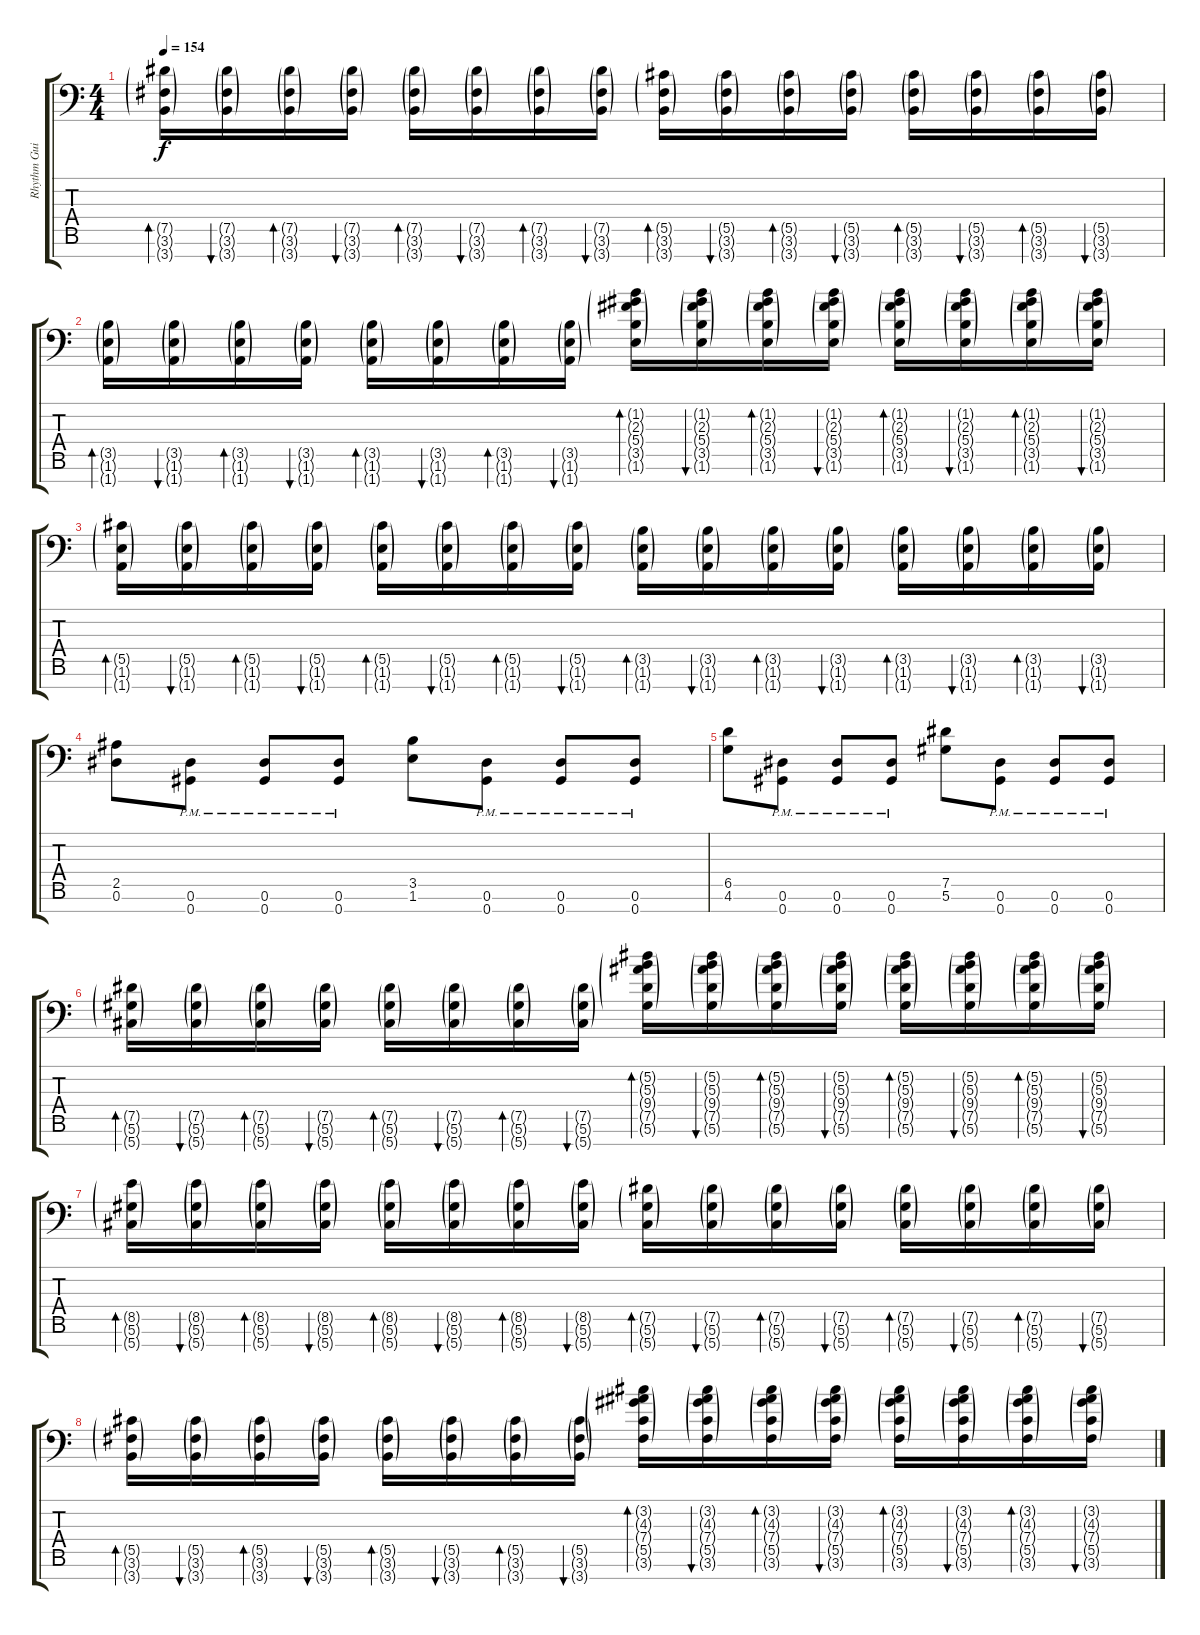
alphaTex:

\track ("Rhythm Guitar" "Rhythm Gui") {instrument distortionguitar}
\staff {score tabs}
\tuning (Eb4 Bb3 Gb3 Db3 Ab2 Eb2 Ab1) {hide}
\ts (4 4)
\tempo 154
\clef f4
\ks c
(7.5{g} 3.6{g} 3.7{g}).16{bd 120 dy f} (7.5{g} 3.6{g} 3.7{g}).16{bu 120} (7.5{g} 3.6{g} 3.7{g}).16{bd 120} (7.5{g} 3.6{g} 3.7{g}).16{bu 120} (7.5{g} 3.6{g} 3.7{g}).16{bd 120} (7.5{g} 3.6{g} 3.7{g}).16{bu 120} (7.5{g} 3.6{g} 3.7{g}).16{bd 120} (7.5{g} 3.6{g} 3.7{g}).16{bu 120} (5.5{g} 3.6{g} 3.7{g}).16{bd 120} (5.5{g} 3.6{g} 3.7{g}).16{bu 120} (5.5{g} 3.6{g} 3.7{g}).16{bd 120} (5.5{g} 3.6{g} 3.7{g}).16{bu 120} (5.5{g} 3.6{g} 3.7{g}).16{bd 120} (5.5{g} 3.6{g} 3.7{g}).16{bu 120} (5.5{g} 3.6{g} 3.7{g}).16{bd 120} (5.5{g} 3.6{g} 3.7{g}).16{bu 120} |
(3.5{g} 1.6{g} 1.7{g}).16{bd 120} (3.5{g} 1.6{g} 1.7{g}).16{bu 120} (3.5{g} 1.6{g} 1.7{g}).16{bd 120} (3.5{g} 1.6{g} 1.7{g}).16{bu 120} (3.5{g} 1.6{g} 1.7{g}).16{bd 120} (3.5{g} 1.6{g} 1.7{g}).16{bu 120} (3.5{g} 1.6{g} 1.7{g}).16{bd 120} (3.5{g} 1.6{g} 1.7{g}).16{bu 120} (1.2{g} 2.3{g} 5.4{g} 3.5{g} 1.6{g}).16{bd 120} (1.2{g} 2.3{g} 5.4{g} 3.5{g} 1.6{g}).16{bu 120} (1.2{g} 2.3{g} 5.4{g} 3.5{g} 1.6{g}).16{bd 120} (1.2{g} 2.3{g} 5.4{g} 3.5{g} 1.6{g}).16{bu 120} (1.2{g} 2.3{g} 5.4{g} 3.5{g} 1.6{g}).16{bd 120} (1.2{g} 2.3{g} 5.4{g} 3.5{g} 1.6{g}).16{bu 120} (1.2{g} 2.3{g} 5.4{g} 3.5{g} 1.6{g}).16{bd 120} (1.2{g} 2.3{g} 5.4{g} 3.5{g} 1.6{g}).16{bu 120} |
(5.5{g} 1.6{g} 1.7{g}).16{bd 120} (5.5{g} 1.6{g} 1.7{g}).16{bu 120} (5.5{g} 1.6{g} 1.7{g}).16{bd 120} (5.5{g} 1.6{g} 1.7{g}).16{bu 120} (5.5{g} 1.6{g} 1.7{g}).16{bd 120} (5.5{g} 1.6{g} 1.7{g}).16{bu 120} (5.5{g} 1.6{g} 1.7{g}).16{bd 120} (5.5{g} 1.6{g} 1.7{g}).16{bu 120} (3.5{g} 1.6{g} 1.7{g}).16{bd 120} (3.5{g} 1.6{g} 1.7{g}).16{bu 120} (3.5{g} 1.6{g} 1.7{g}).16{bd 120} (3.5{g} 1.6{g} 1.7{g}).16{bu 120} (3.5{g} 1.6{g} 1.7{g}).16{bd 120} (3.5{g} 1.6{g} 1.7{g}).16{bu 120} (3.5{g} 1.6{g} 1.7{g}).16{bd 120} (3.5{g} 1.6{g} 1.7{g}).16{bu 120} |
(2.5 0.6).8 (0.6{pm} 0.7{pm}).8 (0.6{pm} 0.7{pm}).8 (0.6{pm} 0.7{pm}).8 (3.5 1.6).8 (0.6{pm} 0.7{pm}).8 (0.6{pm} 0.7{pm}).8 (0.6{pm} 0.7{pm}).8 |
(6.5 4.6).8 (0.6{pm} 0.7{pm}).8 (0.6{pm} 0.7{pm}).8 (0.6{pm} 0.7{pm}).8 (7.5 5.6).8 (0.6{pm} 0.7{pm}).8 (0.6{pm} 0.7{pm}).8 (0.6{pm} 0.7{pm}).8 |
(7.5{g} 5.6{g} 5.7{g}).16{bd 120} (7.5{g} 5.6{g} 5.7{g}).16{bu 120} (7.5{g} 5.6{g} 5.7{g}).16{bd 120} (7.5{g} 5.6{g} 5.7{g}).16{bu 120} (7.5{g} 5.6{g} 5.7{g}).16{bd 120} (7.5{g} 5.6{g} 5.7{g}).16{bu 120} (7.5{g} 5.6{g} 5.7{g}).16{bd 120} (7.5{g} 5.6{g} 5.7{g}).16{bu 120} (5.2{g} 5.3{g} 9.4{g} 7.5{g} 5.6{g}).16{bd 120} (5.2{g} 5.3{g} 9.4{g} 7.5{g} 5.6{g}).16{bu 120} (5.2{g} 5.3{g} 9.4{g} 7.5{g} 5.6{g}).16{bd 120} (5.2{g} 5.3{g} 9.4{g} 7.5{g} 5.6{g}).16{bu 120} (5.2{g} 5.3{g} 9.4{g} 7.5{g} 5.6{g}).16{bd 120} (5.2{g} 5.3{g} 9.4{g} 7.5{g} 5.6{g}).16{bu 120} (5.2{g} 5.3{g} 9.4{g} 7.5{g} 5.6{g}).16{bd 120} (5.2{g} 5.3{g} 9.4{g} 7.5{g} 5.6{g}).16{bu 120} |
(8.5{g} 5.6{g} 5.7{g}).16{bd 120} (8.5{g} 5.6{g} 5.7{g}).16{bu 120} (8.5{g} 5.6{g} 5.7{g}).16{bd 120} (8.5{g} 5.6{g} 5.7{g}).16{bu 120} (8.5{g} 5.6{g} 5.7{g}).16{bd 120} (8.5{g} 5.6{g} 5.7{g}).16{bu 120} (8.5{g} 5.6{g} 5.7{g}).16{bd 120} (8.5{g} 5.6{g} 5.7{g}).16{bu 120} (7.5{g} 5.6{g} 5.7{g}).16{bd 120} (7.5{g} 5.6{g} 5.7{g}).16{bu 120} (7.5{g} 5.6{g} 5.7{g}).16{bd 120} (7.5{g} 5.6{g} 5.7{g}).16{bu 120} (7.5{g} 5.6{g} 5.7{g}).16{bd 120} (7.5{g} 5.6{g} 5.7{g}).16{bu 120} (7.5{g} 5.6{g} 5.7{g}).16{bd 120} (7.5{g} 5.6{g} 5.7{g}).16{bu 120} |
(5.5{g} 3.6{g} 3.7{g}).16{bd 120} (5.5{g} 3.6{g} 3.7{g}).16{bu 120} (5.5{g} 3.6{g} 3.7{g}).16{bd 120} (5.5{g} 3.6{g} 3.7{g}).16{bu 120} (5.5{g} 3.6{g} 3.7{g}).16{bd 120} (5.5{g} 3.6{g} 3.7{g}).16{bu 120} (5.5{g} 3.6{g} 3.7{g}).16{bd 120} (5.5{g} 3.6{g} 3.7{g}).16{bu 120} (3.2{g} 4.3{g} 7.4{g} 5.5{g} 3.6{g}).16{bd 240} (3.2{g} 4.3{g} 7.4{g} 5.5{g} 3.6{g}).16{bu 120} (3.2{g} 4.3{g} 7.4{g} 5.5{g} 3.6{g}).16{bd 120} (3.2{g} 4.3{g} 7.4{g} 5.5{g} 3.6{g}).16{bu 120} (3.2{g} 4.3{g} 7.4{g} 5.5{g} 3.6{g}).16{bd 120} (3.2{g} 4.3{g} 7.4{g} 5.5{g} 3.6{g}).16{bu 120} (3.2{g} 4.3{g} 7.4{g} 5.5{g} 3.6{g}).16{bd 120} (3.2{g} 4.3{g} 7.4{g} 5.5{g} 3.6{g}).16{bu 120}
